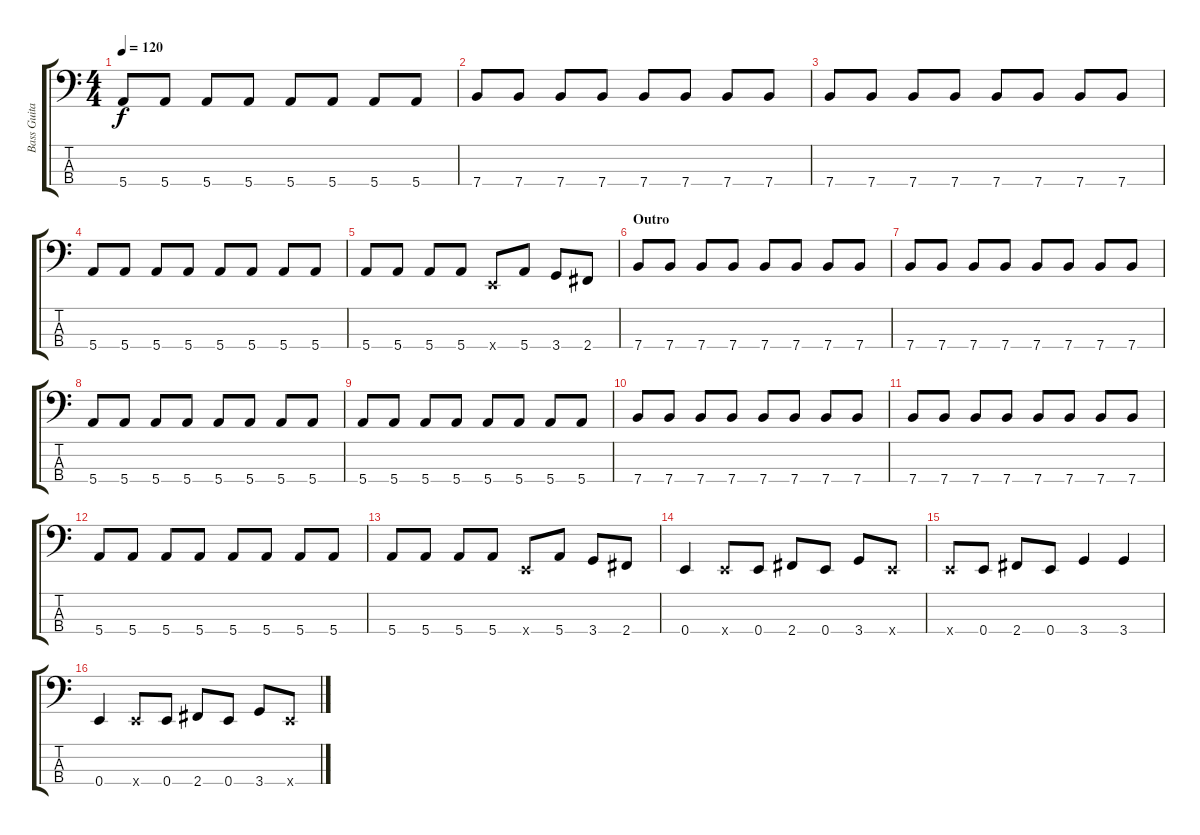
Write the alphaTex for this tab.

\track ("Bass Guitar" "Bass Guita") {instrument electricbassfinger}
\staff {score tabs}
\tuning (G2 D2 A1 E1) {hide}
\ts (4 4)
\tempo 120
\clef f4
\ks c
5.4.8{dy f} 5.4.8 5.4.8 5.4.8 5.4.8 5.4.8 5.4.8 5.4.8 |
7.4.8 7.4.8 7.4.8 7.4.8 7.4.8 7.4.8 7.4.8 7.4.8 |
7.4.8 7.4.8 7.4.8 7.4.8 7.4.8 7.4.8 7.4.8 7.4.8 |
5.4.8 5.4.8 5.4.8 5.4.8 5.4.8 5.4.8 5.4.8 5.4.8 |
5.4.8 5.4.8 5.4.8 5.4.8 0.4{x}.8 5.4.8 3.4.8 2.4.8 |
\section ("" "Outro")
7.4.8 7.4.8 7.4.8 7.4.8 7.4.8 7.4.8 7.4.8 7.4.8 |
7.4.8 7.4.8 7.4.8 7.4.8 7.4.8 7.4.8 7.4.8 7.4.8 |
5.4.8 5.4.8 5.4.8 5.4.8 5.4.8 5.4.8 5.4.8 5.4.8 |
5.4.8 5.4.8 5.4.8 5.4.8 5.4.8 5.4.8 5.4.8 5.4.8 |
7.4.8 7.4.8 7.4.8 7.4.8 7.4.8 7.4.8 7.4.8 7.4.8 |
7.4.8 7.4.8 7.4.8 7.4.8 7.4.8 7.4.8 7.4.8 7.4.8 |
5.4.8 5.4.8 5.4.8 5.4.8 5.4.8 5.4.8 5.4.8 5.4.8 |
5.4.8 5.4.8 5.4.8 5.4.8 0.4{x}.8 5.4.8 3.4.8 2.4.8 |
0.4.4 0.4{x}.8 0.4.8 2.4.8 0.4.8 3.4.8 0.4{x}.8 |
0.4{x}.8 0.4.8 2.4.8 0.4.8 3.4.4 3.4.4 |
0.4.4 0.4{x}.8 0.4.8 2.4.8 0.4.8 3.4.8 0.4{x}.8
